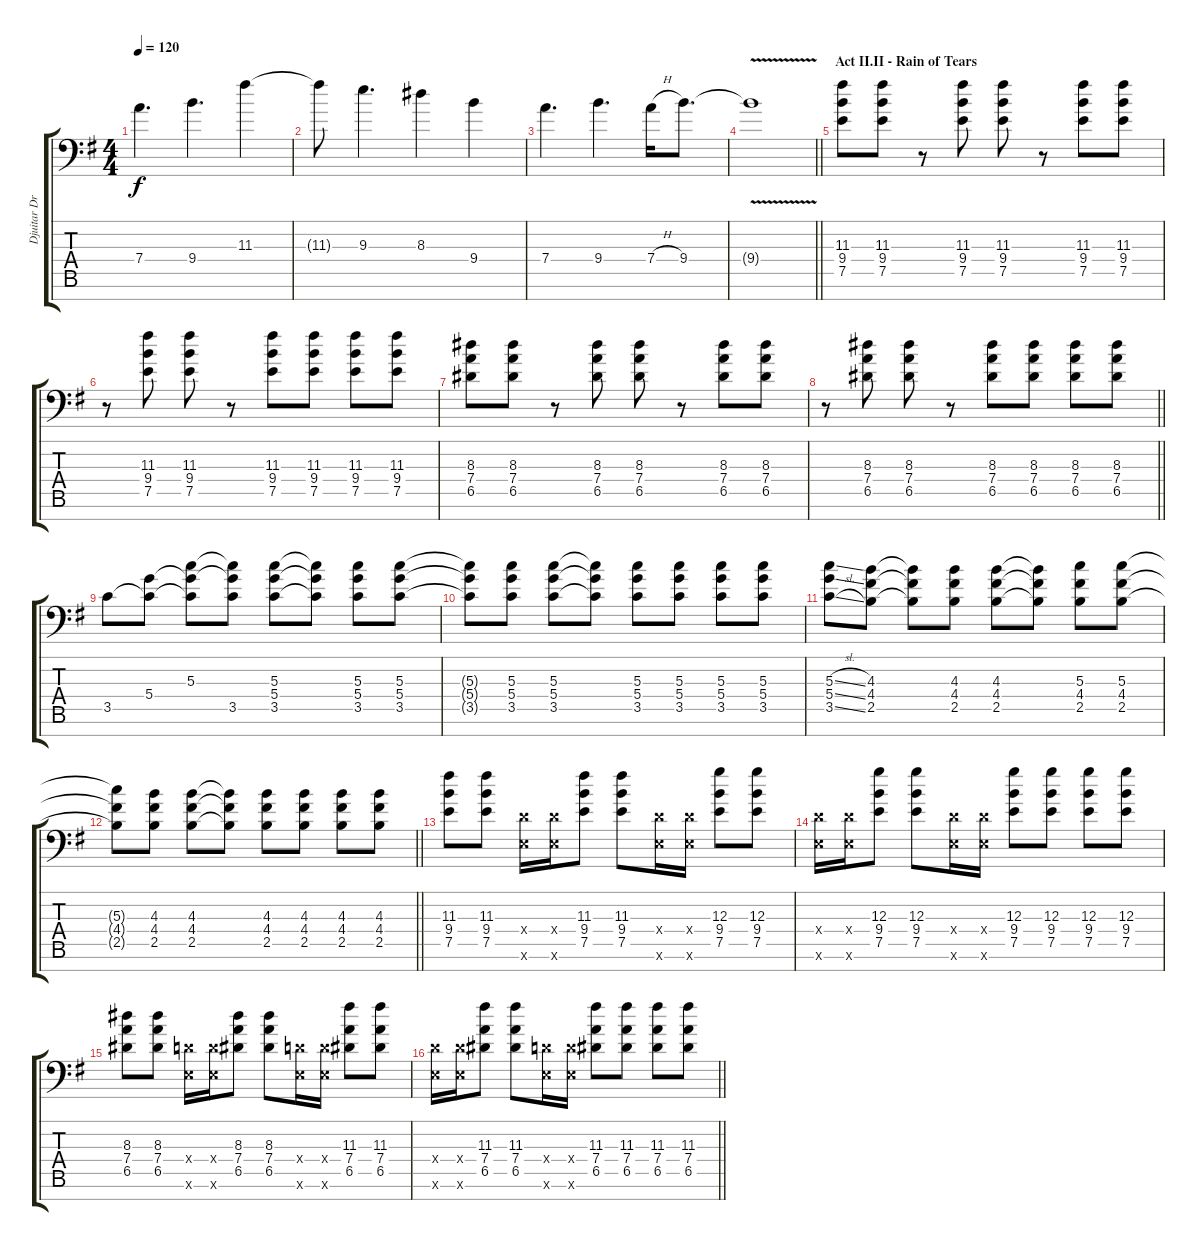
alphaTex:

\track ("Djuitar Dropped A" "Djuitar Dr") {instrument distortionguitar}
\staff {score tabs}
\tuning (E4 B3 G3 D3 A2 E2 A1) {hide}
\ts (4 4)
\tempo 120
\clef f4
\ks eminor
7.4.4{d dy f} 9.4.4{d} 11.3.4 |
11.3{t}.8 9.3.4{d} 8.3.4 9.4.4 |
7.4.4{d} 9.4.4{d} 7.4{h}.16 9.4.8{d} |
\barLineRight lightlight
9.4{v t}.1 |
\section ("" "Act II.II - Rain of Tears")
(11.3 9.4 7.5).8{balance 16 instrument distortionguitar} (11.3 9.4 7.5).8 r.8 (11.3 9.4 7.5).8 (11.3 9.4 7.5).8 r.8 (11.3 9.4 7.5).8 (11.3 9.4 7.5).8 |
r.8 (11.3 9.4 7.5).8 (11.3 9.4 7.5).8 r.8 (11.3 9.4 7.5).8 (11.3 9.4 7.5).8 (11.3 9.4 7.5).8 (11.3 9.4 7.5).8 |
(8.3 7.4 6.5).8 (8.3 7.4 6.5).8 r.8 (8.3 7.4 6.5).8 (8.3 7.4 6.5).8 r.8 (8.3 7.4 6.5).8 (8.3 7.4 6.5).8 |
\barLineRight lightlight
r.8 (8.3 7.4 6.5).8 (8.3 7.4 6.5).8 r.8 (8.3 7.4 6.5).8 (8.3 7.4 6.5).8 (8.3 7.4 6.5).8 (8.3 7.4 6.5).8 |
3.5.8 (5.4 3.5{t}).8 (5.3 5.4{t} 3.5{t}).8 (5.3{t} 5.4{t} 3.5).8 (5.3 5.4 3.5).8 (5.3{t} 5.4{t} 3.5{t}).8 (5.3 5.4 3.5).8 (5.3 5.4 3.5).8 |
(5.3{t} 5.4{t} 3.5{t}).8 (5.3 5.4 3.5).8 (5.3 5.4 3.5).8 (5.3{t} 5.4{t} 3.5{t}).8 (5.3 5.4 3.5).8 (5.3 5.4 3.5).8 (5.3 5.4 3.5).8 (5.3 5.4 3.5).8 |
(5.3{sl} 5.4{sl} 3.5{sl}).8 (4.3 4.4 2.5).8 (4.3{t} 4.4{t} 2.5{t}).8 (4.3 4.4 2.5).8 (4.3 4.4 2.5).8 (4.3{t} 4.4{t} 2.5{t}).8 (5.3 4.4 2.5).8 (5.3 4.4 2.5).8 |
\barLineRight lightlight
(5.3{t} 4.4{t} 2.5{t}).8 (4.3 4.4 2.5).8 (4.3 4.4 2.5).8 (4.3{t} 4.4{t} 2.5{t}).8 (4.3 4.4 2.5).8 (4.3 4.4 2.5).8 (4.3 4.4 2.5).8 (4.3 4.4 2.5).8 |
(11.3 9.4 7.5).8 (11.3 9.4 7.5).8 (0.4{x} 0.6{x}).16 (0.4{x} 0.6{x}).16 (11.3 9.4 7.5).8 (11.3 9.4 7.5).8 (0.4{x} 0.6{x}).16 (0.4{x} 0.6{x}).16 (12.3 9.4 7.5).8 (12.3 9.4 7.5).8 |
(0.4{x} 0.6{x}).16 (0.4{x} 0.6{x}).16 (12.3 9.4 7.5).8 (12.3 9.4 7.5).8 (0.4{x} 0.6{x}).16 (0.4{x} 0.6{x}).16 (12.3 9.4 7.5).8 (12.3 9.4 7.5).8 (12.3 9.4 7.5).8 (12.3 9.4 7.5).8 |
(8.3 7.4 6.5).8 (8.3 7.4 6.5).8 (0.4{x} 0.6{x}).16 (0.4{x} 0.6{x}).16 (8.3 7.4 6.5).8 (8.3 7.4 6.5).8 (0.4{x} 0.6{x}).16 (0.4{x} 0.6{x}).16 (11.3 7.4 6.5).8 (11.3 7.4 6.5).8 |
\barLineRight lightlight
(0.4{x} 0.6{x}).16 (0.4{x} 0.6{x}).16 (11.3 7.4 6.5).8 (11.3 7.4 6.5).8 (0.4{x} 0.6{x}).16 (0.4{x} 0.6{x}).16 (11.3 7.4 6.5).8 (11.3 7.4 6.5).8 (11.3 7.4 6.5).8 (11.3 7.4 6.5).8
